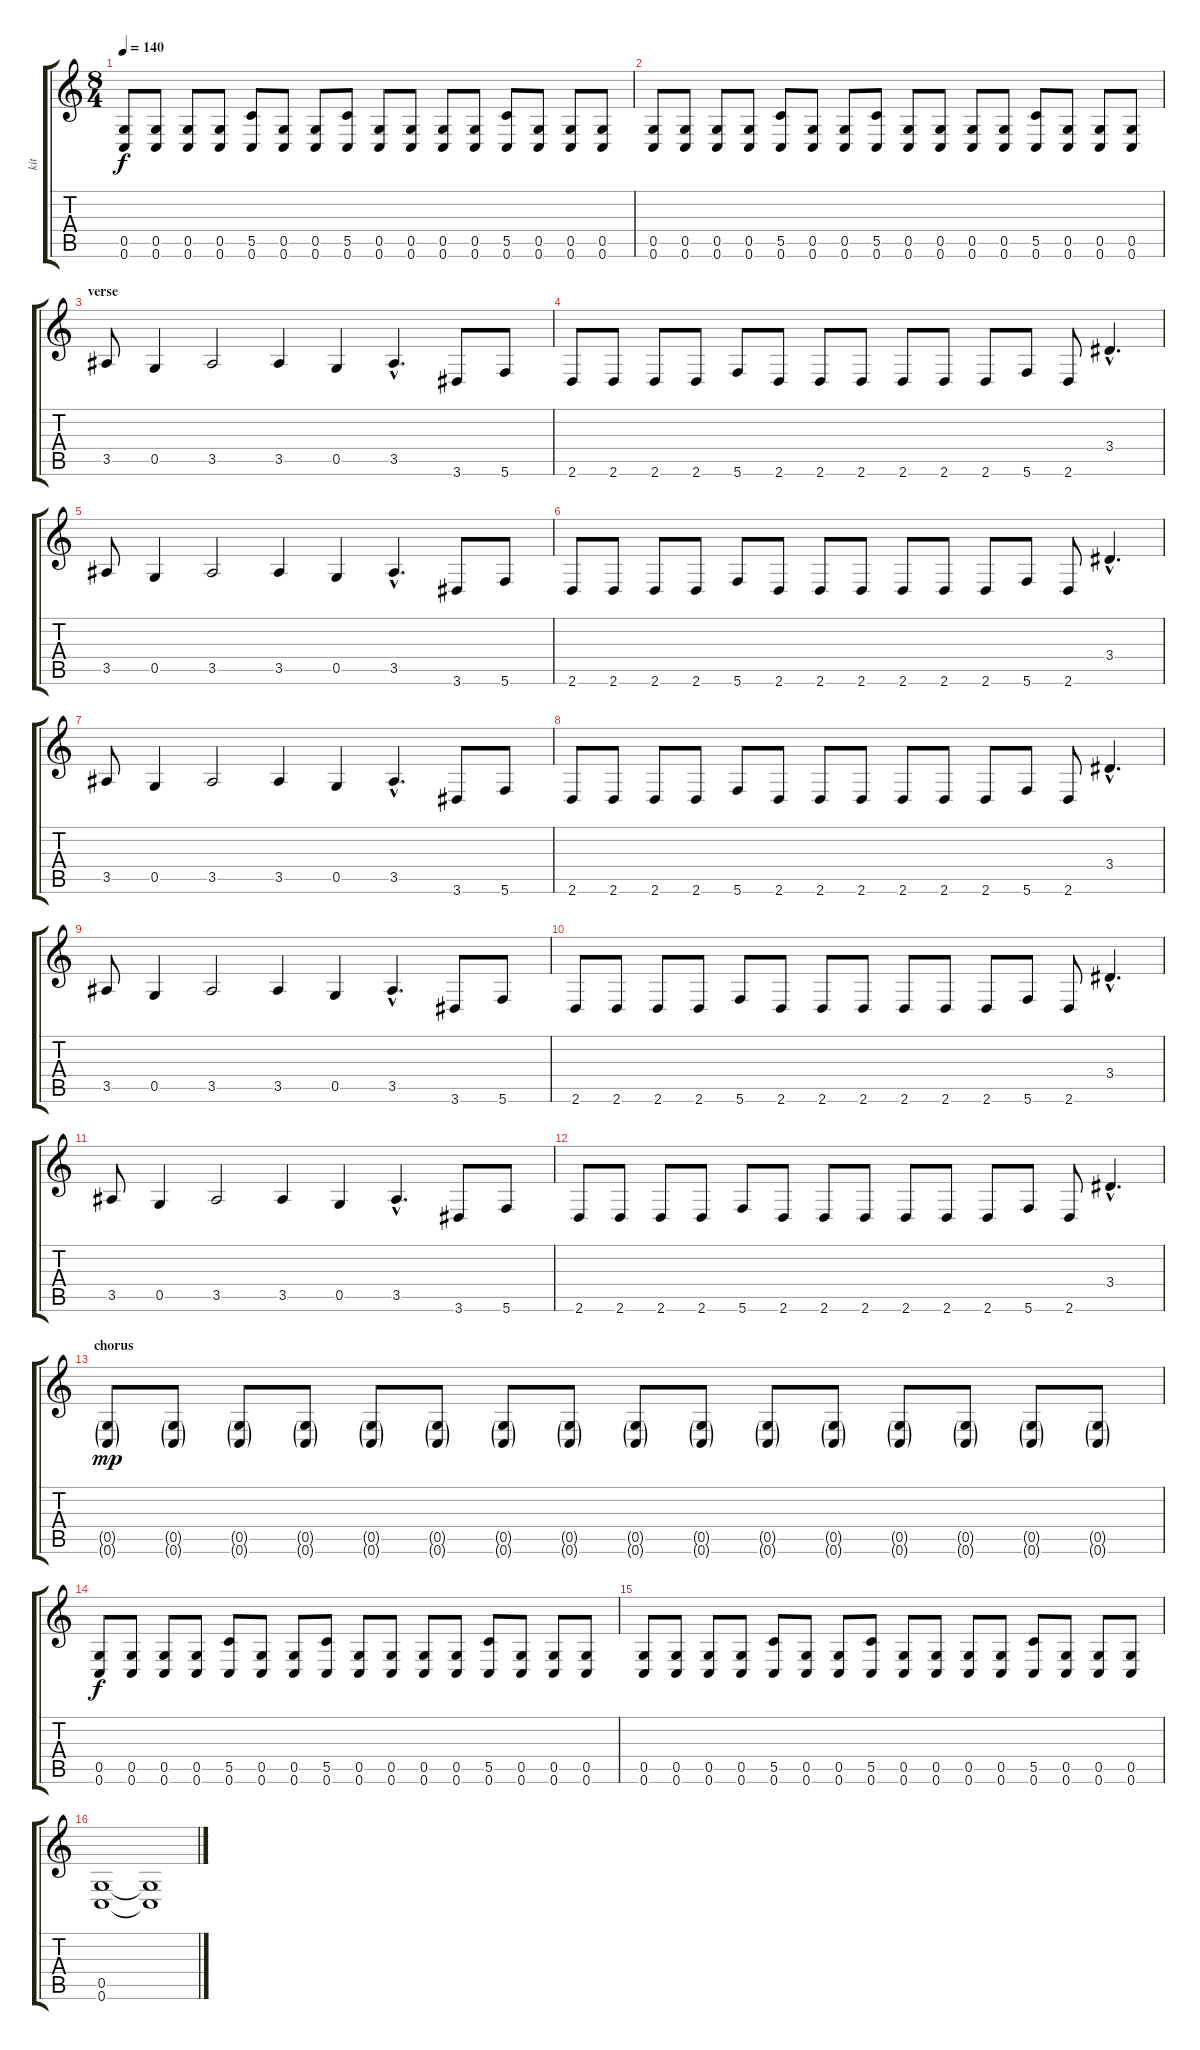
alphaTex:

\track ("kit" "kit") {instrument electricguitarjazz}
\staff {score tabs}
\tuning (D4 A3 F3 C3 G2 C2) {hide}
\ts (8 4)
\tempo 140
\clef g2
\ks c
(0.5 0.6).8{dy f} (0.5 0.6).8 (0.5 0.6).8 (0.5 0.6).8 (5.5 0.6).8 (0.5 0.6).8 (0.5 0.6).8 (5.5 0.6).8 (0.5 0.6).8 (0.5 0.6).8 (0.5 0.6).8 (0.5 0.6).8 (5.5 0.6).8 (0.5 0.6).8 (0.5 0.6).8 (0.5 0.6).8 |
(0.5 0.6).8 (0.5 0.6).8 (0.5 0.6).8 (0.5 0.6).8 (5.5 0.6).8 (0.5 0.6).8 (0.5 0.6).8 (5.5 0.6).8 (0.5 0.6).8 (0.5 0.6).8 (0.5 0.6).8 (0.5 0.6).8 (5.5 0.6).8 (0.5 0.6).8 (0.5 0.6).8 (0.5 0.6).8 |
\section ("" "verse")
3.5.8{volume 16 instrument electricguitarjazz} 0.5.4 3.5.2 3.5.4 0.5.4 3.5{hac}.4{d} 3.6.8 5.6.8 |
2.6.8 2.6.8 2.6.8 2.6.8 5.6.8 2.6.8 2.6.8 2.6.8 2.6.8 2.6.8 2.6.8 5.6.8 2.6.8 3.4{hac}.4{d} |
3.5.8 0.5.4 3.5.2 3.5.4 0.5.4 3.5{hac}.4{d} 3.6.8 5.6.8 |
2.6.8 2.6.8 2.6.8 2.6.8 5.6.8 2.6.8 2.6.8 2.6.8 2.6.8 2.6.8 2.6.8 5.6.8 2.6.8 3.4{hac}.4{d} |
3.5.8 0.5.4 3.5.2 3.5.4 0.5.4 3.5{hac}.4{d} 3.6.8 5.6.8 |
2.6.8 2.6.8 2.6.8 2.6.8 5.6.8 2.6.8 2.6.8 2.6.8 2.6.8 2.6.8 2.6.8 5.6.8 2.6.8 3.4{hac}.4{d} |
3.5.8 0.5.4 3.5.2 3.5.4 0.5.4 3.5{hac}.4{d} 3.6.8 5.6.8 |
2.6.8 2.6.8 2.6.8 2.6.8 5.6.8 2.6.8 2.6.8 2.6.8 2.6.8 2.6.8 2.6.8 5.6.8 2.6.8 3.4{hac}.4{d} |
3.5.8 0.5.4 3.5.2 3.5.4 0.5.4 3.5{hac}.4{d} 3.6.8 5.6.8 |
2.6.8 2.6.8 2.6.8 2.6.8 5.6.8 2.6.8 2.6.8 2.6.8 2.6.8 2.6.8 2.6.8 5.6.8 2.6.8 3.4{hac}.4{d} |
\section ("" "chorus")
(0.5{g} 0.6{g}).8{dy mp instrument overdrivenguitar} (0.5{g} 0.6{g}).8 (0.5{g} 0.6{g}).8 (0.5{g} 0.6{g}).8 (0.5{g} 0.6{g}).8 (0.5{g} 0.6{g}).8 (0.5{g} 0.6{g}).8 (0.5{g} 0.6{g}).8 (0.5{g} 0.6{g}).8 (0.5{g} 0.6{g}).8 (0.5{g} 0.6{g}).8 (0.5{g} 0.6{g}).8 (0.5{g} 0.6{g}).8 (0.5{g} 0.6{g}).8 (0.5{g} 0.6{g}).8 (0.5{g} 0.6{g}).8 |
(0.5 0.6).8{dy f volume 14 balance 0} (0.5 0.6).8 (0.5 0.6).8 (0.5 0.6).8 (5.5 0.6).8 (0.5 0.6).8 (0.5 0.6).8 (5.5 0.6).8 (0.5 0.6).8 (0.5 0.6).8 (0.5 0.6).8 (0.5 0.6).8 (5.5 0.6).8 (0.5 0.6).8 (0.5 0.6).8 (0.5 0.6).8 |
(0.5 0.6).8 (0.5 0.6).8 (0.5 0.6).8 (0.5 0.6).8 (5.5 0.6).8 (0.5 0.6).8 (0.5 0.6).8 (5.5 0.6).8 (0.5 0.6).8 (0.5 0.6).8 (0.5 0.6).8 (0.5 0.6).8 (5.5 0.6).8 (0.5 0.6).8 (0.5 0.6).8 (0.5 0.6).8 |
(0.5 0.6).1 (0.5{t} 0.6{t}).1
